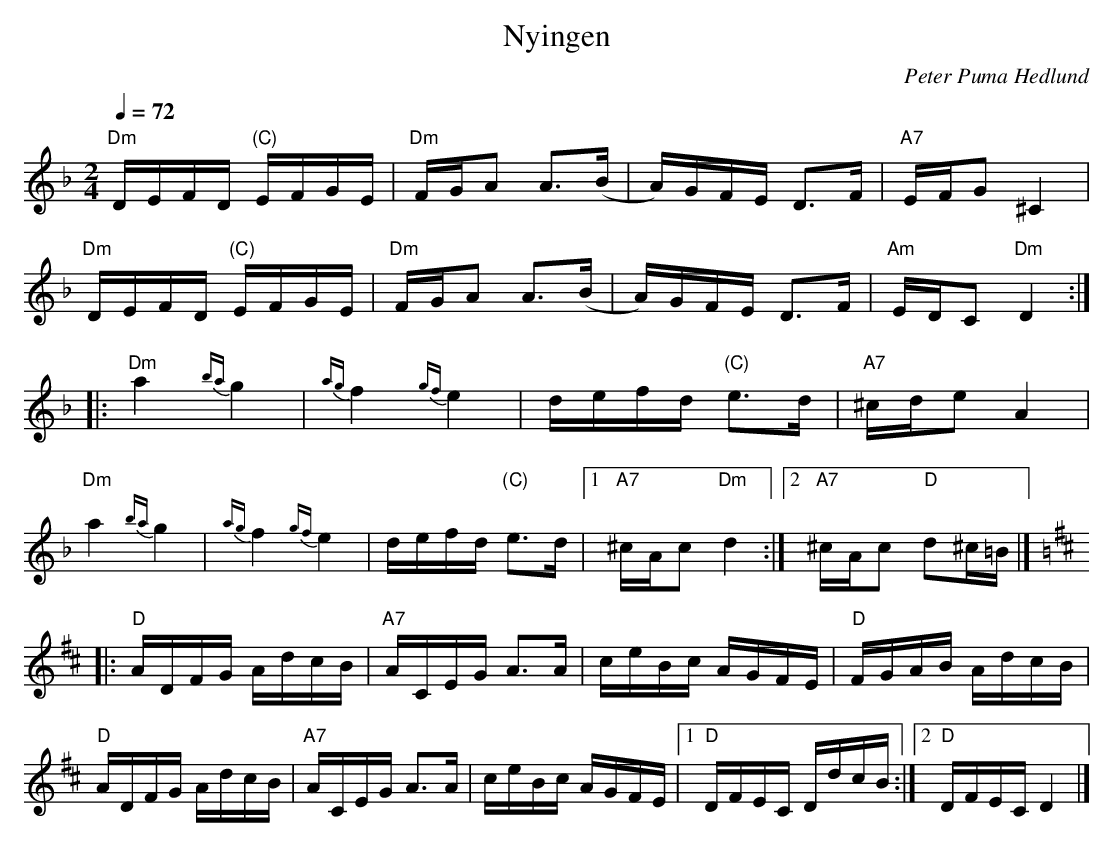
X:1
T:Nyingen
C:Peter Puma Hedlund
M:2/4
L:1/16
Q:1/4=72
K:Dm
V:1
"Dm" DEFD "(C)" EFGE | "Dm"FGA2 A3(B | A)GFE D3F | "A7" EFG2 ^C4 |
"Dm" DEFD "(C)" EFGE | "Dm" FGA2 A3(B | A)GFE D3F | "Am" EDC2 "Dm" D4 :|
|: "Dm" a4 {ba}g4 | {ag}f4 {gf}e4 | defd "(C)" e3d | "A7" ^cde2 A4 |
"Dm" a4 {ba}g4 | {ag}f4 {gf}e4 | defd "(C)" e3d |1 "A7" ^cAc2 "Dm" d4 :|2 "A7" ^cAc2 "D" d2^c=B |] [K:D]
|: "D" ADFG AdcB | "A7" ACEG A3A | ceBc AGFE | "D" FGAB AdcB |
"D" ADFG AdcB | "A7" ACEG A3A | ceBc AGFE |1 "D" DFEC DdcB :|2 "D" DFEC D4 |]
